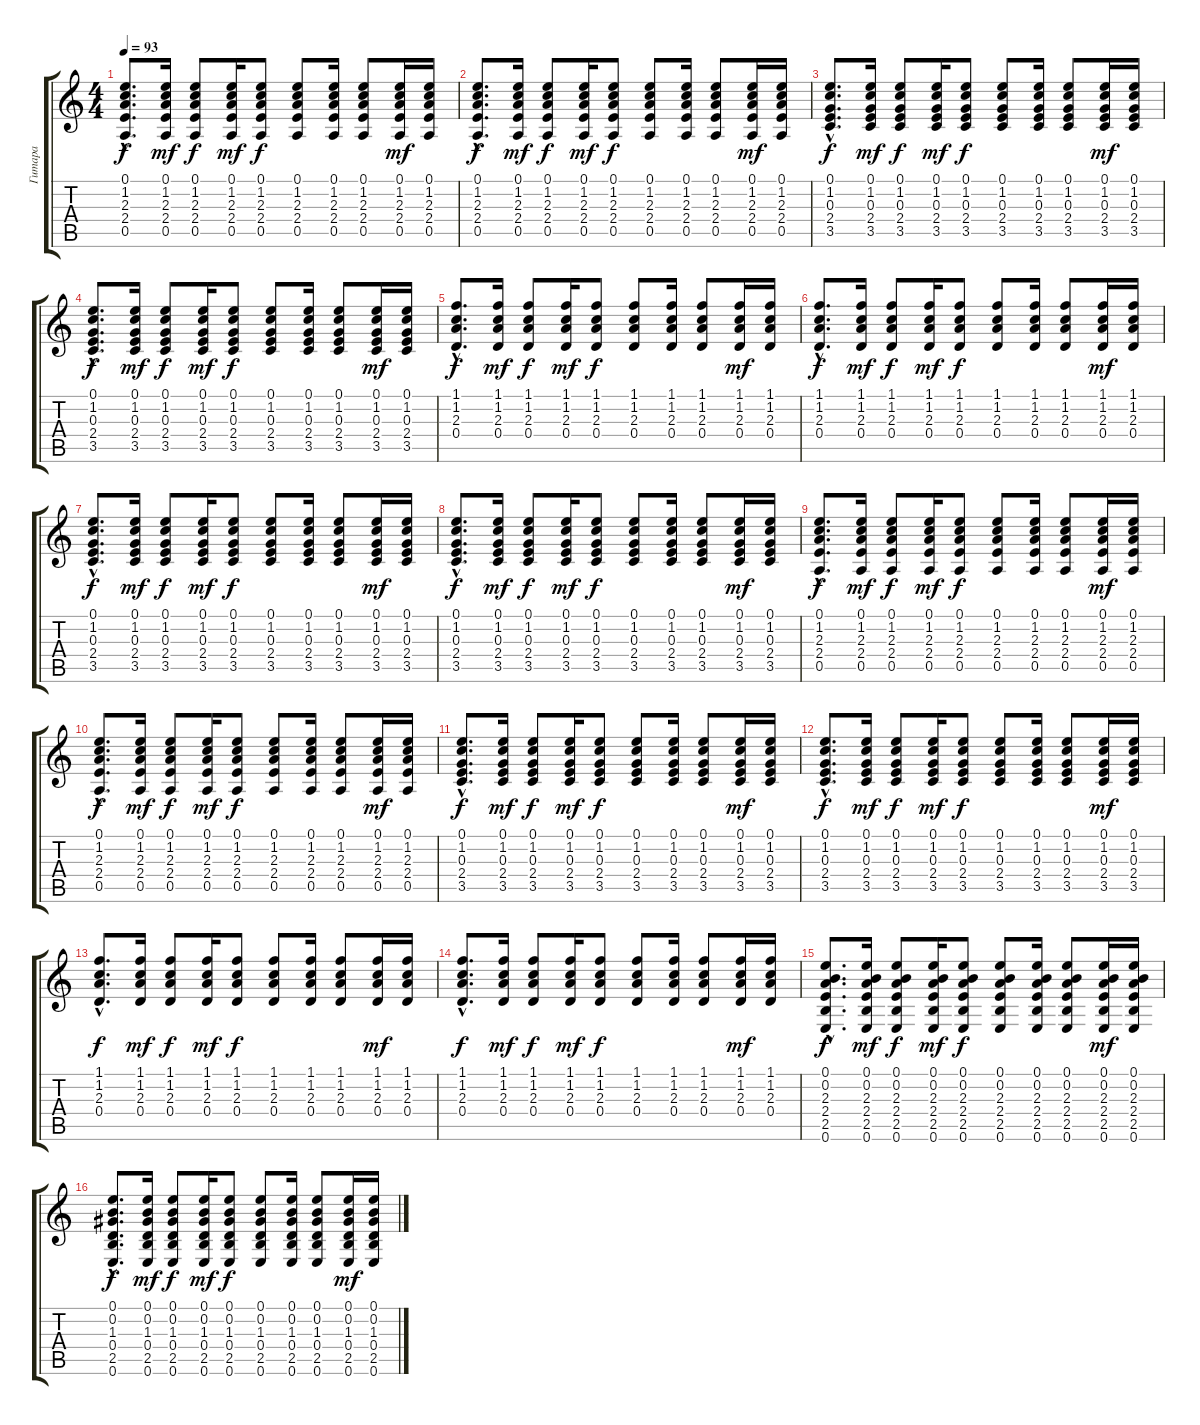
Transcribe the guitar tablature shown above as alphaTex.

\track ("Гитара" "Гитара") {instrument acousticguitarsteel}
\staff {score tabs}
\tuning (E4 B3 G3 D3 A2 E2) {hide}
\ts (4 4)
\tempo 93
\clef g2
\ks c
(0.1{hac} 1.2{hac} 2.3{hac} 2.4{hac} 0.5{hac}).8{d dy f instrument acousticguitarsteel} (0.1 1.2 2.3 2.4 0.5).16{dy mf} (0.1 1.2 2.3 2.4 0.5).8{dy f} (0.1 1.2 2.3 2.4 0.5).16{dy mf} (0.1 1.2 2.3 2.4 0.5).8{dy f} (0.1 1.2 2.3 2.4 0.5).8 (0.1 1.2 2.3 2.4 0.5).16 (0.1 1.2 2.3 2.4 0.5).8 (0.1 1.2 2.3 2.4 0.5).16{dy mf} (0.1 1.2 2.3 2.4 0.5).16 |
(0.1{hac} 1.2{hac} 2.3{hac} 2.4{hac} 0.5{hac}).8{d dy f} (0.1 1.2 2.3 2.4 0.5).16{dy mf} (0.1 1.2 2.3 2.4 0.5).8{dy f} (0.1 1.2 2.3 2.4 0.5).16{dy mf} (0.1 1.2 2.3 2.4 0.5).8{dy f} (0.1 1.2 2.3 2.4 0.5).8 (0.1 1.2 2.3 2.4 0.5).16 (0.1 1.2 2.3 2.4 0.5).8 (0.1 1.2 2.3 2.4 0.5).16{dy mf} (0.1 1.2 2.3 2.4 0.5).16 |
(0.1{hac} 1.2{hac} 0.3{hac} 2.4{hac} 3.5{hac}).8{d dy f} (0.1 1.2 0.3 2.4 3.5).16{dy mf} (0.1 1.2 0.3 2.4 3.5).8{dy f} (0.1 1.2 0.3 2.4 3.5).16{dy mf} (0.1 1.2 0.3 2.4 3.5).8{dy f} (0.1 1.2 0.3 2.4 3.5).8 (0.1 1.2 0.3 2.4 3.5).16 (0.1 1.2 0.3 2.4 3.5).8 (0.1 1.2 0.3 2.4 3.5).16{dy mf} (0.1 1.2 0.3 2.4 3.5).16 |
(0.1{hac} 1.2{hac} 0.3{hac} 2.4{hac} 3.5{hac}).8{d dy f} (0.1 1.2 0.3 2.4 3.5).16{dy mf} (0.1 1.2 0.3 2.4 3.5).8{dy f} (0.1 1.2 0.3 2.4 3.5).16{dy mf} (0.1 1.2 0.3 2.4 3.5).8{dy f} (0.1 1.2 0.3 2.4 3.5).8 (0.1 1.2 0.3 2.4 3.5).16 (0.1 1.2 0.3 2.4 3.5).8 (0.1 1.2 0.3 2.4 3.5).16{dy mf} (0.1 1.2 0.3 2.4 3.5).16 |
(1.1{hac} 1.2{hac} 2.3{hac} 0.4{hac}).8{d dy f} (1.1 1.2 2.3 0.4).16{dy mf} (1.1 1.2 2.3 0.4).8{dy f} (1.1 1.2 2.3 0.4).16{dy mf} (1.1 1.2 2.3 0.4).8{dy f} (1.1 1.2 2.3 0.4).8 (1.1 1.2 2.3 0.4).16 (1.1 1.2 2.3 0.4).8 (1.1 1.2 2.3 0.4).16{dy mf} (1.1 1.2 2.3 0.4).16 |
(1.1{hac} 1.2{hac} 2.3{hac} 0.4{hac}).8{d dy f} (1.1 1.2 2.3 0.4).16{dy mf} (1.1 1.2 2.3 0.4).8{dy f} (1.1 1.2 2.3 0.4).16{dy mf} (1.1 1.2 2.3 0.4).8{dy f} (1.1 1.2 2.3 0.4).8 (1.1 1.2 2.3 0.4).16 (1.1 1.2 2.3 0.4).8 (1.1 1.2 2.3 0.4).16{dy mf} (1.1 1.2 2.3 0.4).16 |
(0.1{hac} 1.2{hac} 0.3{hac} 2.4{hac} 3.5{hac}).8{d dy f} (0.1 1.2 0.3 2.4 3.5).16{dy mf} (0.1 1.2 0.3 2.4 3.5).8{dy f} (0.1 1.2 0.3 2.4 3.5).16{dy mf} (0.1 1.2 0.3 2.4 3.5).8{dy f} (0.1 1.2 0.3 2.4 3.5).8 (0.1 1.2 0.3 2.4 3.5).16 (0.1 1.2 0.3 2.4 3.5).8 (0.1 1.2 0.3 2.4 3.5).16{dy mf} (0.1 1.2 0.3 2.4 3.5).16 |
(0.1{hac} 1.2{hac} 0.3{hac} 2.4{hac} 3.5{hac}).8{d dy f} (0.1 1.2 0.3 2.4 3.5).16{dy mf} (0.1 1.2 0.3 2.4 3.5).8{dy f} (0.1 1.2 0.3 2.4 3.5).16{dy mf} (0.1 1.2 0.3 2.4 3.5).8{dy f} (0.1 1.2 0.3 2.4 3.5).8 (0.1 1.2 0.3 2.4 3.5).16 (0.1 1.2 0.3 2.4 3.5).8 (0.1 1.2 0.3 2.4 3.5).16{dy mf} (0.1 1.2 0.3 2.4 3.5).16 |
(0.1{hac} 1.2{hac} 2.3{hac} 2.4{hac} 0.5{hac}).8{d dy f} (0.1 1.2 2.3 2.4 0.5).16{dy mf} (0.1 1.2 2.3 2.4 0.5).8{dy f} (0.1 1.2 2.3 2.4 0.5).16{dy mf} (0.1 1.2 2.3 2.4 0.5).8{dy f} (0.1 1.2 2.3 2.4 0.5).8 (0.1 1.2 2.3 2.4 0.5).16 (0.1 1.2 2.3 2.4 0.5).8 (0.1 1.2 2.3 2.4 0.5).16{dy mf} (0.1 1.2 2.3 2.4 0.5).16 |
(0.1{hac} 1.2{hac} 2.3{hac} 2.4{hac} 0.5{hac}).8{d dy f} (0.1 1.2 2.3 2.4 0.5).16{dy mf} (0.1 1.2 2.3 2.4 0.5).8{dy f} (0.1 1.2 2.3 2.4 0.5).16{dy mf} (0.1 1.2 2.3 2.4 0.5).8{dy f} (0.1 1.2 2.3 2.4 0.5).8 (0.1 1.2 2.3 2.4 0.5).16 (0.1 1.2 2.3 2.4 0.5).8 (0.1 1.2 2.3 2.4 0.5).16{dy mf} (0.1 1.2 2.3 2.4 0.5).16 |
(0.1{hac} 1.2{hac} 0.3{hac} 2.4{hac} 3.5{hac}).8{d dy f} (0.1 1.2 0.3 2.4 3.5).16{dy mf} (0.1 1.2 0.3 2.4 3.5).8{dy f} (0.1 1.2 0.3 2.4 3.5).16{dy mf} (0.1 1.2 0.3 2.4 3.5).8{dy f} (0.1 1.2 0.3 2.4 3.5).8 (0.1 1.2 0.3 2.4 3.5).16 (0.1 1.2 0.3 2.4 3.5).8 (0.1 1.2 0.3 2.4 3.5).16{dy mf} (0.1 1.2 0.3 2.4 3.5).16 |
(0.1{hac} 1.2{hac} 0.3{hac} 2.4{hac} 3.5{hac}).8{d dy f} (0.1 1.2 0.3 2.4 3.5).16{dy mf} (0.1 1.2 0.3 2.4 3.5).8{dy f} (0.1 1.2 0.3 2.4 3.5).16{dy mf} (0.1 1.2 0.3 2.4 3.5).8{dy f} (0.1 1.2 0.3 2.4 3.5).8 (0.1 1.2 0.3 2.4 3.5).16 (0.1 1.2 0.3 2.4 3.5).8 (0.1 1.2 0.3 2.4 3.5).16{dy mf} (0.1 1.2 0.3 2.4 3.5).16 |
(1.1{hac} 1.2{hac} 2.3{hac} 0.4{hac}).8{d dy f} (1.1 1.2 2.3 0.4).16{dy mf} (1.1 1.2 2.3 0.4).8{dy f} (1.1 1.2 2.3 0.4).16{dy mf} (1.1 1.2 2.3 0.4).8{dy f} (1.1 1.2 2.3 0.4).8 (1.1 1.2 2.3 0.4).16 (1.1 1.2 2.3 0.4).8 (1.1 1.2 2.3 0.4).16{dy mf} (1.1 1.2 2.3 0.4).16 |
(1.1{hac} 1.2{hac} 2.3{hac} 0.4{hac}).8{d dy f} (1.1 1.2 2.3 0.4).16{dy mf} (1.1 1.2 2.3 0.4).8{dy f} (1.1 1.2 2.3 0.4).16{dy mf} (1.1 1.2 2.3 0.4).8{dy f} (1.1 1.2 2.3 0.4).8 (1.1 1.2 2.3 0.4).16 (1.1 1.2 2.3 0.4).8 (1.1 1.2 2.3 0.4).16{dy mf} (1.1 1.2 2.3 0.4).16 |
(0.1{hac} 0.2{hac} 2.3{hac} 2.4{hac} 2.5{hac} 0.6{hac}).8{d dy f} (0.1 0.2 2.3 2.4 2.5 0.6).16{dy mf} (0.1 0.2 2.3 2.4 2.5 0.6).8{dy f} (0.1 0.2 2.3 2.4 2.5 0.6).16{dy mf} (0.1 0.2 2.3 2.4 2.5 0.6).8{dy f} (0.1 0.2 2.3 2.4 2.5 0.6).8 (0.1 0.2 2.3 2.4 2.5 0.6).16 (0.1 0.2 2.3 2.4 2.5 0.6).8 (0.1 0.2 2.3 2.4 2.5 0.6).16{dy mf} (0.1 0.2 2.3 2.4 2.5 0.6).16 |
(0.1{hac} 0.2{hac} 1.3{hac} 0.4{hac} 2.5{hac} 0.6{hac}).8{d dy f} (0.1 0.2 1.3 0.4 2.5 0.6).16{dy mf} (0.1 0.2 1.3 0.4 2.5 0.6).8{dy f} (0.1 0.2 1.3 0.4 2.5 0.6).16{dy mf} (0.1 0.2 1.3 0.4 2.5 0.6).8{dy f} (0.1 0.2 1.3 0.4 2.5 0.6).8 (0.1 0.2 1.3 0.4 2.5 0.6).16 (0.1 0.2 1.3 0.4 2.5 0.6).8 (0.1 0.2 1.3 0.4 2.5 0.6).16{dy mf} (0.1 0.2 1.3 0.4 2.5 0.6).16
